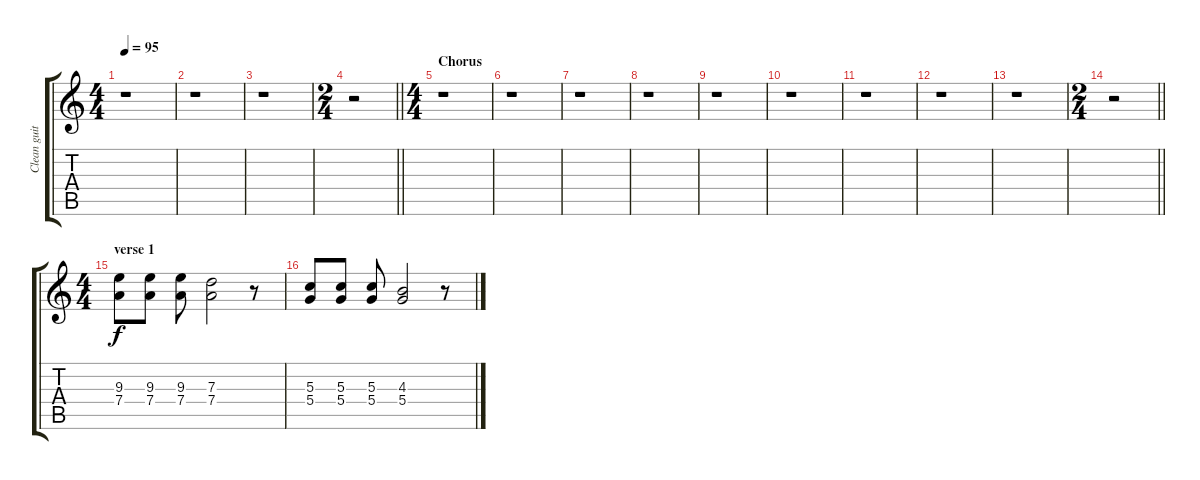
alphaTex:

\track ("Clean guitar" "Clean guit") {instrument acousticguitarnylon}
\staff {score tabs}
\tuning (E4 B3 G3 D3 A2 E2) {hide}
\ts (4 4)
\tempo 95
\clef g2
\ks aminor
r.1{dy f} |
r.1 |
r.1 |
\ts (2 4)
\barLineRight lightlight
r.2 |
\ts (4 4)
\section ("" "Chorus")
r.1 |
r.1 |
r.1 |
r.1 |
r.1 |
r.1 |
r.1 |
r.1 |
r.1 |
\ts (2 4)
\barLineRight lightlight
r.2 |
\ts (4 4)
\section ("" "verse 1")
(9.3 7.4).8 (9.3 7.4).8 (9.3 7.4).8 (7.3 7.4).2 r.8 |
(5.3 5.4).8 (5.3 5.4).8 (5.3 5.4).8 (4.3 5.4).2 r.8
